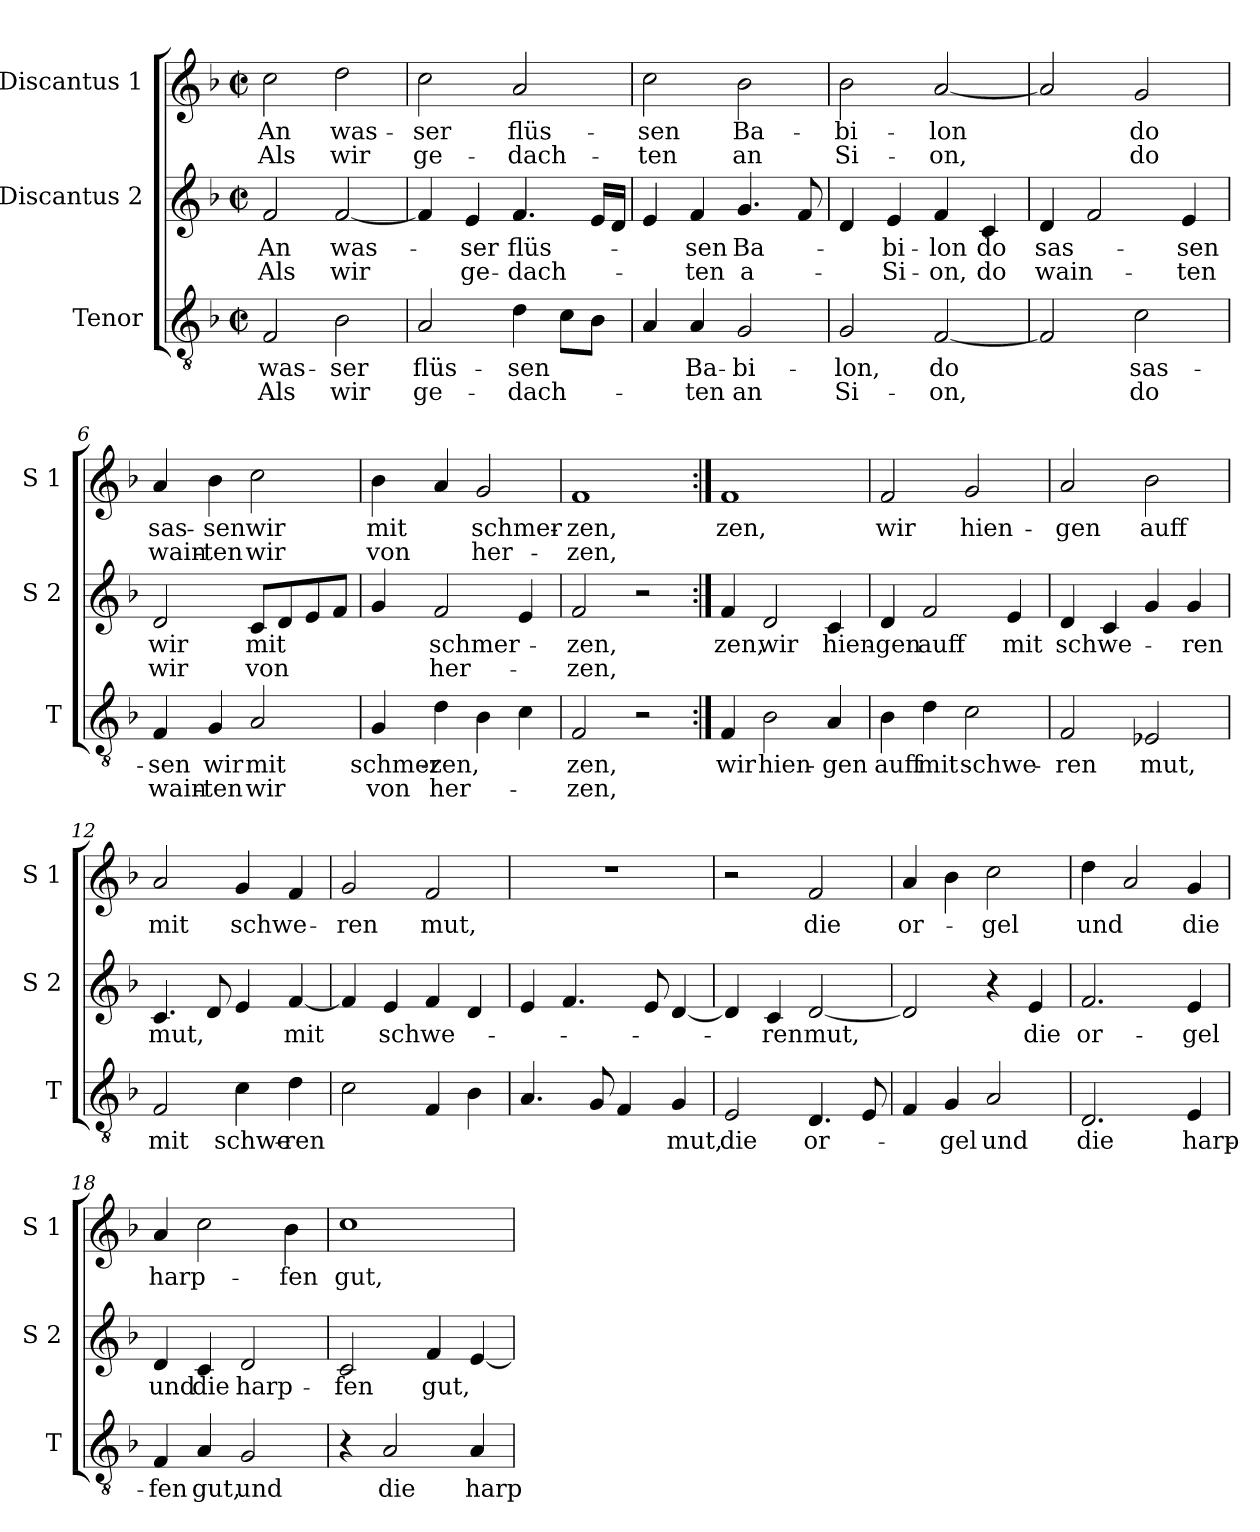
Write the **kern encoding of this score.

**kern	**text	**text	**kern	**text	**text	**kern	**text	**text
*part3	*part3	*part3	*part2	*part2	*part2	*part1	*part1	*part1
*staff3	*staff3	*staff3	*staff2	*staff2	*staff2	*staff1	*staff1	*staff1
*I"Tenor	*	*	*I"Discantus 2	*	*	*I"Discantus 1	*	*
*I'T	*	*	*I'S 2	*	*	*I'S 1	*	*
*clefGv2	*	*	*clefG2	*	*	*clefG2	*	*
*k[b-]	*	*	*k[b-]	*	*	*k[b-]	*	*
*F:	*	*	*F:	*	*	*F:	*	*
*M2/2	*	*	*M2/2	*	*	*M2/2	*	*
*met(c|)	*	*	*met(c|)	*	*	*met(c|)	*	*
=1	=1	=1	=1	=1	=1	=1	=1	=1
!	!LO:LY:b	!LO:LY:b	!	!LO:LY:b	!LO:LY:b	!	!LO:LY:b	!LO:LY:b
2F/	was-	Als	2f/	An	Als	2cc\	An	Als
!	!LO:LY:b	!LO:LY:b	!	!LO:LY:b	!LO:LY:b	!	!LO:LY:b	!LO:LY:b
2B-\	-ser	wir	[2f/	was-	wir	2dd\	was-	wir
=2	=2	=2	=2	=2	=2	=2	=2	=2
!	!LO:LY:b	!LO:LY:b	!	!	!	!	!LO:LY:b	!LO:LY:b
2A/	flüs-	ge-	4f/]	.	.	2cc\	-ser	ge-
!	!	!	!	!LO:LY:b	!LO:LY:b	!	!	!
.	.	.	4e/	-ser	ge-	.	.	.
!	!LO:LY:b	!LO:LY:b	!	!LO:LY:b	!LO:LY:b	!	!LO:LY:b	!LO:LY:b
4d\	-sen	-dach-	4.f/	flüs-	-dach-	2a/	flüs-	-dach-
8c\L	.	.	.	.	.	.	.	.
8B-\J	.	.	16e/LL	.	.	.	.	.
.	.	.	16d/JJ	.	.	.	.	.
=3	=3	=3	=3	=3	=3	=3	=3	=3
!	!	!	!	!	!	!	!LO:LY:b	!LO:LY:b
4A/	.	.	4e/	.	.	2cc\	-sen	-ten
!	!LO:LY:b	!LO:LY:b	!	!LO:LY:b	!LO:LY:b	!	!	!
4A/	Ba-	-ten	4f/	-sen	-ten	.	.	.
!	!LO:LY:b	!LO:LY:b	!	!LO:LY:b	!LO:LY:b	!	!LO:LY:b	!LO:LY:b
2G/	-bi-	an	4.g/	Ba-	a-	2b-\	Ba-	an
.	.	.	8f/	.	.	.	.	.
=4	=4	=4	=4	=4	=4	=4	=4	=4
!	!LO:LY:b	!LO:LY:b	!	!	!	!	!LO:LY:b	!LO:LY:b
2G/	-lon,	Si-	4d/	.	.	2b-\	-bi-	Si-
!	!	!	!	!LO:LY:b	!LO:LY:b	!	!	!
.	.	.	4e/	-bi-	-Si-	.	.	.
!	!LO:LY:b	!LO:LY:b	!	!LO:LY:b	!LO:LY:b	!	!LO:LY:b	!LO:LY:b
[2F/	do	-on,	4f/	-lon	-on,	[2a/	-lon	-on,
!	!	!	!	!LO:LY:b	!LO:LY:b	!	!	!
.	.	.	4c/	do	do	.	.	.
=5	=5	=5	=5	=5	=5	=5	=5	=5
!	!	!	!	!LO:LY:b	!LO:LY:b	!	!	!
2F/]	.	.	4d/	sas-	wain-	2a/]	.	.
.	.	.	2f/	.	.	.	.	.
!	!LO:LY:b	!LO:LY:b	!	!	!	!	!LO:LY:b	!LO:LY:b
2c\	sas-	do	.	.	.	2g/	do	do
!	!	!	!	!LO:LY:b	!LO:LY:b	!	!	!
.	.	.	4e/	-sen	-ten	.	.	.
!!LO:LB:g=z
=6	=6	=6	=6	=6	=6	=6	=6	=6
!	!LO:LY:b	!LO:LY:b	!	!LO:LY:b	!LO:LY:b	!	!LO:LY:b	!LO:LY:b
4F/	-sen	wain-	2d/	wir	wir	4a/	sas-	wain-
!	!LO:LY:b	!LO:LY:b	!	!	!	!	!LO:LY:b	!LO:LY:b
4G/	wir	-ten	.	.	.	4b-\	-sen	-ten
!	!LO:LY:b	!LO:LY:b	!	!LO:LY:b	!LO:LY:b	!	!LO:LY:b	!LO:LY:b
2A/	mit	wir	8c/L	mit	von	2cc\	wir	wir
.	.	.	8d/	.	.	.	.	.
.	.	.	8e/	.	.	.	.	.
.	.	.	8f/J	.	.	.	.	.
=7	=7	=7	=7	=7	=7	=7	=7	=7
!	!LO:LY:b	!LO:LY:b	!	!	!	!	!LO:LY:b	!LO:LY:b
4G/	schmer-	von	4g/	.	.	4b-\	mit	von
!	!LO:LY:b	!LO:LY:b	!	!LO:LY:b	!LO:LY:b	!	!	!
4d\	-zen,	her-	2f/	schmer-	her-	4a/	.	.
!	!	!	!	!	!	!	!LO:LY:b	!LO:LY:b
4B-\	.	.	.	.	.	2g/	schmer-	her-
4c\	.	.	4e/	.	.	.	.	.
=8	=8	=8	=8	=8	=8	=8	=8	=8
!	!LO:LY:b	!LO:LY:b	!	!LO:LY:b	!LO:LY:b	!	!LO:LY:b	!LO:LY:b
2F/	zen,	-zen,	2f/	-zen,	-zen,	1f	-zen,	-zen,
2r	.	.	2r	.	.	.	.	.
=9:|!	=9:|!	=9:|!	=9:|!	=9:|!	=9:|!	=9:|!	=9:|!	=9:|!
!	!LO:LY:b	!	!	!LO:LY:b	!	!	!LO:LY:b	!
4F/	wir	.	4f/	zen,	.	1f	zen,	.
!	!LO:LY:b	!	!	!LO:LY:b	!	!	!	!
2B-\	hien-	.	2d/	wir	.	.	.	.
!	!LO:LY:b	!	!	!LO:LY:b	!	!	!	!
4A/	-gen	.	4c/	hien-	.	.	.	.
=10	=10	=10	=10	=10	=10	=10	=10	=10
!	!LO:LY:b	!	!	!LO:LY:b	!	!	!LO:LY:b	!
4B-\	auff	.	4d/	-gen	.	2f/	wir	.
!	!LO:LY:b	!	!	!LO:LY:b	!	!	!	!
4d\	mit	.	2f/	auff	.	.	.	.
!	!LO:LY:b	!	!	!	!	!	!LO:LY:b	!
2c\	schwe-	.	.	.	.	2g/	hien-	.
!	!	!	!	!LO:LY:b	!	!	!	!
.	.	.	4e/	mit	.	.	.	.
!!LO:LB:g=z
=11	=11	=11	=11	=11	=11	=11	=11	=11
!	!LO:LY:b	!	!	!LO:LY:b	!	!	!LO:LY:b	!
2F/	-ren	.	4d/	schwe-	.	2a/	-gen	.
.	.	.	4c/	.	.	.	.	.
!	!LO:LY:b	!	!	!	!	!	!LO:LY:b	!
2E-X/	mut,	.	4g/	.	.	2b-\	auff	.
!	!	!	!	!LO:LY:b	!	!	!	!
.	.	.	4g/	-ren	.	.	.	.
=12	=12	=12	=12	=12	=12	=12	=12	=12
!	!LO:LY:b	!	!	!LO:LY:b	!	!	!LO:LY:b	!
2F/	mit	.	4.c/	mut,	.	2a/	mit	.
.	.	.	8d/	.	.	.	.	.
!	!LO:LY:b	!	!	!	!	!	!LO:LY:b	!
4c\	schwe-	.	4e/	.	.	4g/	schwe-	.
!	!LO:LY:b	!	!	!LO:LY:b	!	!	!	!
4d\	-ren	.	[4f/	mit	.	4f/	.	.
=13	=13	=13	=13	=13	=13	=13	=13	=13
!	!	!	!	!	!	!	!LO:LY:b	!
2c\	.	.	4f/]	.	.	2g/	-ren	.
!	!	!	!	!LO:LY:b	!	!	!	!
.	.	.	4e/	schwe-	.	.	.	.
!	!	!	!	!	!	!	!LO:LY:b	!
4F/	.	.	4f/	.	.	2f/	mut,	.
4B-\	.	.	4d/	.	.	.	.	.
=14	=14	=14	=14	=14	=14	=14	=14	=14
4.A/	.	.	4e/	.	.	1r	.	.
.	.	.	4.f/	.	.	.	.	.
8G/	.	.	.	.	.	.	.	.
4F/	.	.	.	.	.	.	.	.
.	.	.	8e/	.	.	.	.	.
!	!LO:LY:b	!	!	!	!	!	!	!
4G/	mut,	.	[4d/	.	.	.	.	.
=15	=15	=15	=15	=15	=15	=15	=15	=15
!	!LO:LY:b	!	!	!	!	!	!	!
2E/	die	.	4d/]	.	.	2r	.	.
!	!	!	!	!LO:LY:b	!	!	!	!
.	.	.	4c/	-ren	.	.	.	.
!	!LO:LY:b	!	!	!LO:LY:b	!	!	!LO:LY:b	!
4.D/	or-	.	[2d/	mut,	.	2f/	die	.
8E/	.	.	.	.	.	.	.	.
=16	=16	=16	=16	=16	=16	=16	=16	=16
!	!	!	!	!	!	!	!LO:LY:b	!
4F/	.	.	2d/]	.	.	4a/	or-	.
!	!LO:LY:b	!	!	!	!	!	!	!
4G/	-gel	.	.	.	.	4b-\	.	.
!	!LO:LY:b	!	!	!	!	!	!LO:LY:b	!
2A/	und	.	4r	.	.	2cc\	-gel	.
!	!	!	!	!LO:LY:b	!	!	!	!
.	.	.	4e/	die	.	.	.	.
!!LO:PB:g=z
=17	=17	=17	=17	=17	=17	=17	=17	=17
!	!LO:LY:b	!	!	!LO:LY:b	!	!	!LO:LY:b	!
2.D/	die	.	2.f/	or-	.	4dd\	und	.
.	.	.	.	.	.	2a/	.	.
!	!LO:LY:b	!	!	!LO:LY:b	!	!	!LO:LY:b	!
4E/	harp-	.	4e/	-gel	.	4g/	die	.
=18	=18	=18	=18	=18	=18	=18	=18	=18
!	!LO:LY:b	!	!	!LO:LY:b	!	!	!LO:LY:b	!
4F/	-fen	.	4d/	und	.	4a/	harp-	.
!	!LO:LY:b	!	!	!LO:LY:b	!	!	!	!
4A/	gut,	.	4c/	die	.	2cc\	.	.
!	!LO:LY:b	!	!	!LO:LY:b	!	!	!	!
2G/	und	.	2d/	harp-	.	.	.	.
!	!	!	!	!	!	!	!LO:LY:b	!
.	.	.	.	.	.	4b-\	-fen	.
=19	=19	=19	=19	=19	=19	=19	=19	=19
!	!	!	!	!LO:LY:b	!	!	!LO:LY:b	!
4r	.	.	2c/	-fen	.	1cc	gut,	.
!	!LO:LY:b	!	!	!	!	!	!	!
2A/	die	.	.	.	.	.	.	.
!	!	!	!	!LO:LY:b	!	!	!	!
.	.	.	4f/	gut,	.	.	.	.
!	!LO:LY:b	!	!	!	!	!	!	!
4A/	harp-	.	[4e/	.	.	.	.	.
=	=	=	=	=	=	=	=	=
*-	*-	*-	*-	*-	*-	*-	*-	*-
